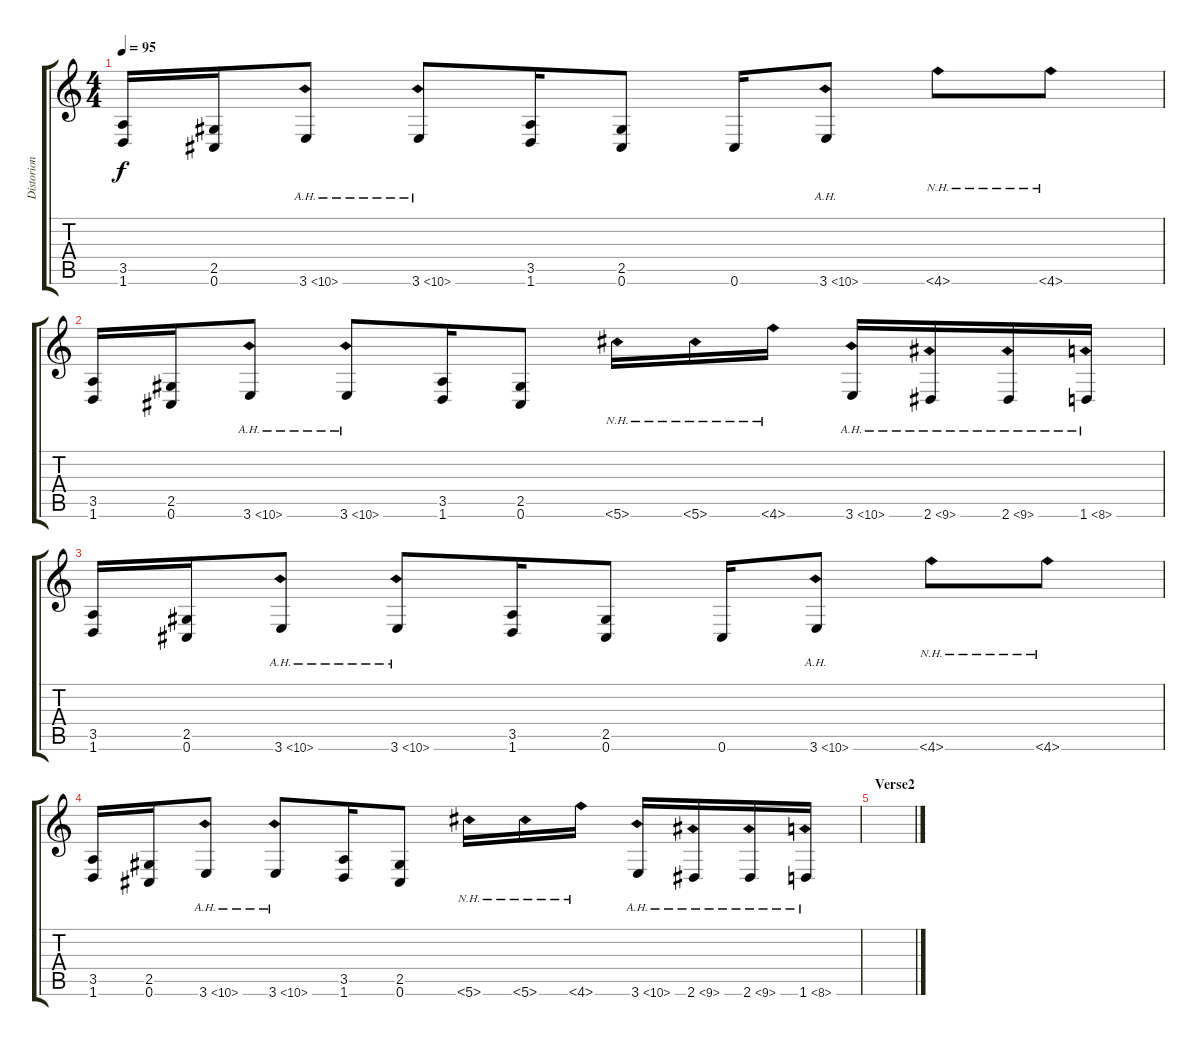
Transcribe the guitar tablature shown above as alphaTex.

\track ("Distorion Guitar" "Distorion ") {instrument distortionguitar}
\staff {score tabs}
\tuning (Db4 Ab3 E3 B2 Gb2 Db2) {hide}
\ts (4 4)
\tempo 95
\clef g2
\ks c
(3.5 1.6).16{dy f} (2.5 0.6).16 3.6{ah 7}.8 3.6{ah 7}.8 (3.5 1.6).16 (2.5 0.6).8 0.6.16 3.6{ah 7}.8 4.6{nh}.8 4.6{nh}.8 |
(3.5 1.6).16 (2.5 0.6).16 3.6{ah 7}.8 3.6{ah 7}.8 (3.5 1.6).16 (2.5 0.6).8 5.6{nh}.16 5.6{nh}.16 4.6{nh}.16 3.6{ah 7}.16 2.6{ah 7}.16 2.6{ah 7}.16 1.6{ah 7}.16 |
(3.5 1.6).16 (2.5 0.6).16 3.6{ah 7}.8 3.6{ah 7}.8 (3.5 1.6).16 (2.5 0.6).8 0.6.16 3.6{ah 7}.8 4.6{nh}.8 4.6{nh}.8 |
(3.5 1.6).16 (2.5 0.6).16 3.6{ah 7}.8 3.6{ah 7}.8 (3.5 1.6).16 (2.5 0.6).8 5.6{nh}.16 5.6{nh}.16 4.6{nh}.16 3.6{ah 7}.16 2.6{ah 7}.16 2.6{ah 7}.16 1.6{ah 7}.16 |
\section ("" "Verse2")
